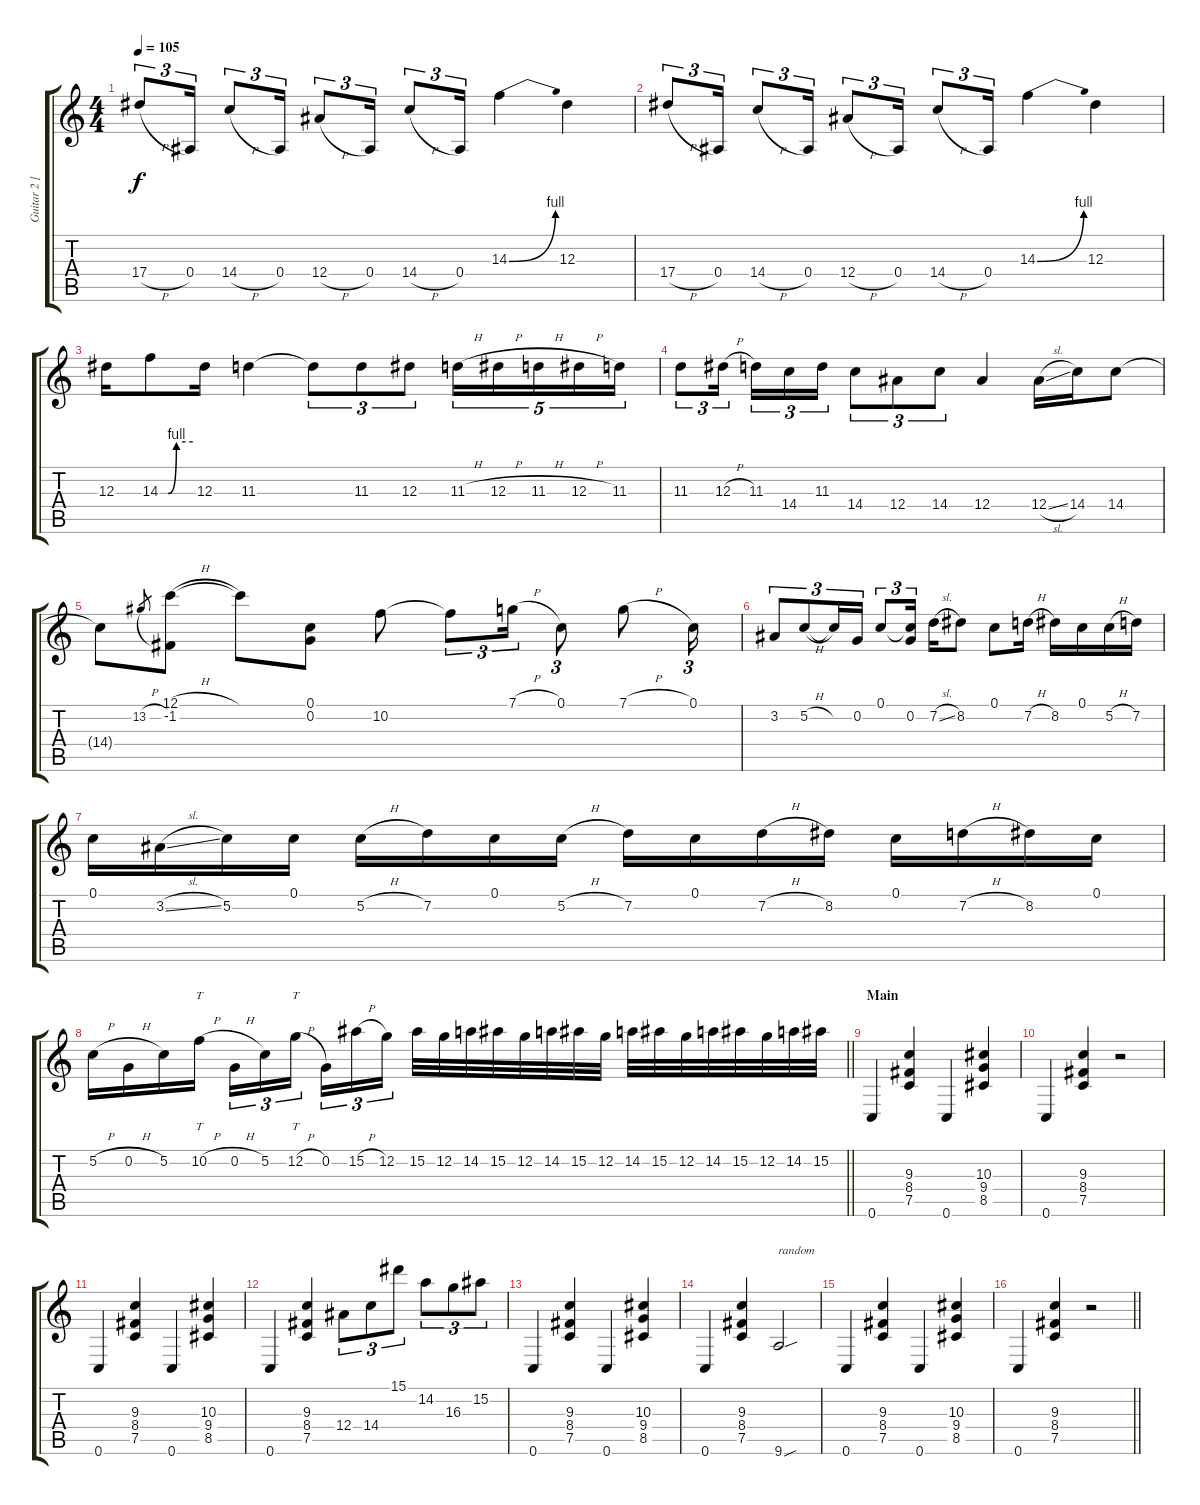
\track ("Guitar 2 [Josh Homme]" "Guitar 2 [") {instrument distortionguitar bank 97}
\staff {score tabs}
\tuning (C4 G3 Eb3 Bb2 F2 C2) {hide}
\ts (4 4)
\tempo 105
\clef g2
\ks c
17.4{h}.8{tu (3 2) dy f} 0.4.16{tu (3 2)} 14.4{h}.8{tu (3 2)} 0.4.16{tu (3 2)} 12.4{h}.8{tu (3 2)} 0.4.16{tu (3 2)} 14.4{h}.8{tu (3 2)} 0.4.16{tu (3 2)} 14.3{be (bend 0 0 60 4)}.4 12.3.4 |
17.4{h}.8{tu (3 2)} 0.4.16{tu (3 2)} 14.4{h}.8{tu (3 2)} 0.4.16{tu (3 2)} 12.4{h}.8{tu (3 2)} 0.4.16{tu (3 2)} 14.4{h}.8{tu (3 2)} 0.4.16{tu (3 2)} 14.3{be (bend 0 0 60 4)}.4 12.3.4 |
12.3.16 14.3{be (custom 0 0 15 0 30 4 60 4)}.8 12.3.16 11.3.4 11.3{t}.8{tu (3 2)} 11.3.8{tu (3 2)} 12.3.8{tu (3 2)} 11.3{h}.16{tu (5 4)} 12.3{h}.16{tu (5 4)} 11.3{h}.16{tu (5 4)} 12.3{h}.16{tu (5 4)} 11.3.16{tu (5 4)} |
11.3.8{tu (3 2)} 12.3{h}.16{tu (3 2) beam splitsecondary} 11.3.16{tu (3 2)} 14.4.16{tu (3 2)} 11.3.16{tu (3 2)} 14.4.8{tu (3 2)} 12.4.8{tu (3 2)} 14.4.8{tu (3 2)} 12.4.4 12.4{sl}.16 14.4.16 14.4.8 |
14.4{t}.8 13.2{h}.8{gr} (12.1{h} -1.2).8 12.1{t}.8 (0.1 0.2).8 10.2.8 10.2{t}.8{tu (3 2)} 7.1{h}.16{tu (3 2)} 0.1.8{tu (3 2)} 7.1{h}.8 0.1.16{tu (3 2)} |
3.2.8{tu (3 2)} 5.2{h}.8{tu (3 2)} 5.2{t}.16{tu (3 2)} 0.2.16{tu (3 2)} 0.1.8{tu (3 2)} (0.1{t} 0.2).16{tu (3 2) beam splitsecondary} 7.2{sl}.16 8.2.8 0.1.8 7.2{h}.16 8.2.16 0.1.16 5.2{h}.16 7.2.16 |
0.1.16 3.2{sl}.16 5.2.16 0.1.16 5.2{h}.16 7.2.16 0.1.16 5.2{h}.16 7.2.16 0.1.16 7.2{h}.16 8.2.16 0.1.16 7.2{h}.16 8.2.16 0.1.16 |
\barLineRight lightlight
5.2{h}.16 0.2{h}.16 5.2.16 10.2{h}.16{tt} 0.2{h}.16{tu (3 2)} 5.2.16{tu (3 2)} 12.2{h}.16{tt tu (3 2) beam splitsecondary} 0.2.16{tu (3 2)} 15.2{h}.16{tu (3 2)} 12.2.16{tu (3 2)} 15.2.32 12.2.32 14.2.32 15.2.32 12.2.32 14.2.32 15.2.32 12.2.32 14.2.32 15.2.32 12.2.32 14.2.32 15.2.32 12.2.32 14.2.32 15.2.32 |
\section ("" "Main")
0.6.4{volume 10} (9.3 8.4 7.5).4 0.6.4 (10.3 9.4 8.5).4 |
0.6.4 (9.3 8.4 7.5).4 r.2 |
0.6.4 (9.3 8.4 7.5).4 0.6.4 (10.3 9.4 8.5).4 |
0.6.4 (9.3 8.4 7.5).4 12.4.8{tu (3 2) volume 14} 14.4.8{tu (3 2)} 15.1.8{tu (3 2)} 14.2.8{tu (3 2)} 16.3.8{tu (3 2)} 15.2.8{tu (3 2)} |
0.6.4{volume 10} (9.3 8.4 7.5).4 0.6.4 (10.3 9.4 8.5).4 |
0.6.4 (9.3 8.4 7.5).4 9.6{sou}.2{txt "random" balance 2} |
0.6.4{balance 13} (9.3 8.4 7.5).4 0.6.4 (10.3 9.4 8.5).4 |
\barLineRight lightlight
0.6.4 (9.3 8.4 7.5).4 r.2
